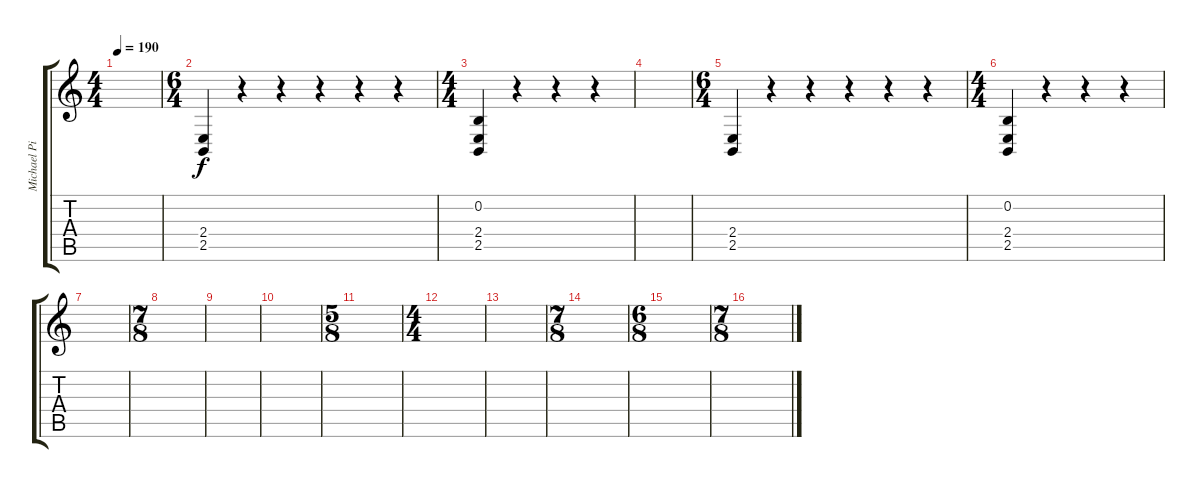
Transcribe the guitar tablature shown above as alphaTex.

\track ("Michael Pinnella - Keyboard (Chior)" "Michael Pi") {instrument choiraahs}
\staff {score tabs}
\tuning (E4 B3 G3 D3 A2 E2) {hide}
\ts (4 4)
\tempo 190
\clef g2
\ks c
|
\ts (6 4)
(2.4 2.5).4 r.4 r.4 r.4 r.4 r.4 |
\ts (4 4)
(0.2 2.4 2.5).4 r.4 r.4 r.4 |
|
\ts (6 4)
(2.4 2.5).4 r.4 r.4 r.4 r.4 r.4 |
\ts (4 4)
(0.2 2.4 2.5).4 r.4 r.4 r.4 |
|
\ts (7 8)
|
|
|
\ts (5 8)
|
\ts (4 4)
|
|
\ts (7 8)
|
\ts (6 8)
|
\ts (7 8)
